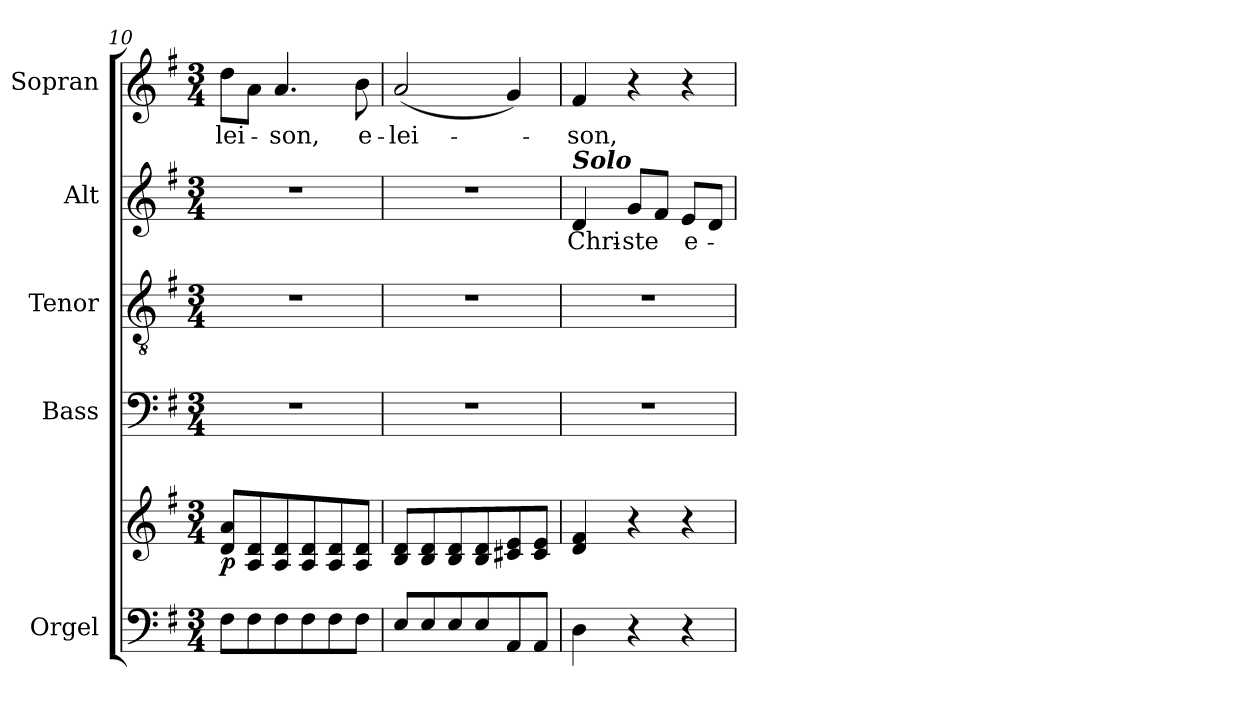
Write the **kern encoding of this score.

**kern	**kern	**dynam	**kern	**kern	**kern	**text	**kern	**text
*part5	*part5	*part5	*part4	*part3	*part2	*part2	*part1	*part1
*staff6	*staff5	*staff5/6	*staff4	*staff3	*staff2	*staff2	*staff1	*staff1
*I"Orgel	*	*	*I"Bass	*I"Tenor	*I"Alt	*	*I"Sopran	*
*I'Org.	*	*	*I'B.	*I'T.	*I'A.	*	*I'S.	*
*clefF4	*clefG2	*	*clefF4	*clefGv2	*clefG2	*	*clefG2	*
*k[f#]	*k[f#]	*	*k[f#]	*k[f#]	*k[f#]	*	*k[f#]	*
*G:	*G:	*	*G:	*G:	*G:	*	*G:	*
*M3/4	*M3/4	*	*M3/4	*M3/4	*M3/4	*	*M3/4	*
=10	=10	=10	=10	=10	=10	=10	=10	=10
!	!	!LO:DY:b	!	!	!	!	!	!LO:LY:b
8F#\L	8d/ 8a/L	p	2.r	2.r	2.r	.	8dd\L	-lei-
8F#\	8A/ 8d/	.	.	.	.	.	8a\J	.
!	!	!	!	!	!	!	!	!LO:LY:b
8F#\	8A/ 8d/	.	.	.	.	.	4.a/	-son,
8F#\	8A/ 8d/	.	.	.	.	.	.	.
8F#\	8A/ 8d/	.	.	.	.	.	.	.
!	!	!	!	!	!	!	!	!LO:LY:b
8F#\J	8A/ 8d/J	.	.	.	.	.	8b\	e-
=11	=11	=11	=11	=11	=11	=11	=11	=11
!	!	!	!	!	!	!	!	!LO:LY:b
8E/L	8B/ 8d/L	.	2.r	2.r	2.r	.	(<2a/	-lei-
8E/	8B/ 8d/	.	.	.	.	.	.	.
8E/	8B/ 8d/	.	.	.	.	.	.	.
8E/	8B/ 8d/	.	.	.	.	.	.	.
8AA/	8c#X/ 8e/	.	.	.	.	.	4g/)	.
8AA/J	8c#/ 8e/J	.	.	.	.	.	.	.
=12	=12	=12	=12	=12	=12	=12	=12	=12
!	!	!	!	!	!LO:TX:a:Bi:t=Solo	!	!	!
!	!	!	!	!	!	!LO:LY:b	!	!LO:LY:b
4D\	4d/ 4f#/	.	2.r	2.r	4d/	Chri-	4f#/	-son,
!	!	!	!	!	!	!LO:LY:b	!	!
4r	4r	.	.	.	8g/L	-ste	4r	.
.	.	.	.	.	8f#/J	.	.	.
!	!	!	!	!	!	!LO:LY:b	!	!
4r	4r	.	.	.	8e/L	e-	4r	.
.	.	.	.	.	8d/J	.	.	.
=	=	=	=	=	=	=	=	=
*-	*-	*-	*-	*-	*-	*-	*-	*-
